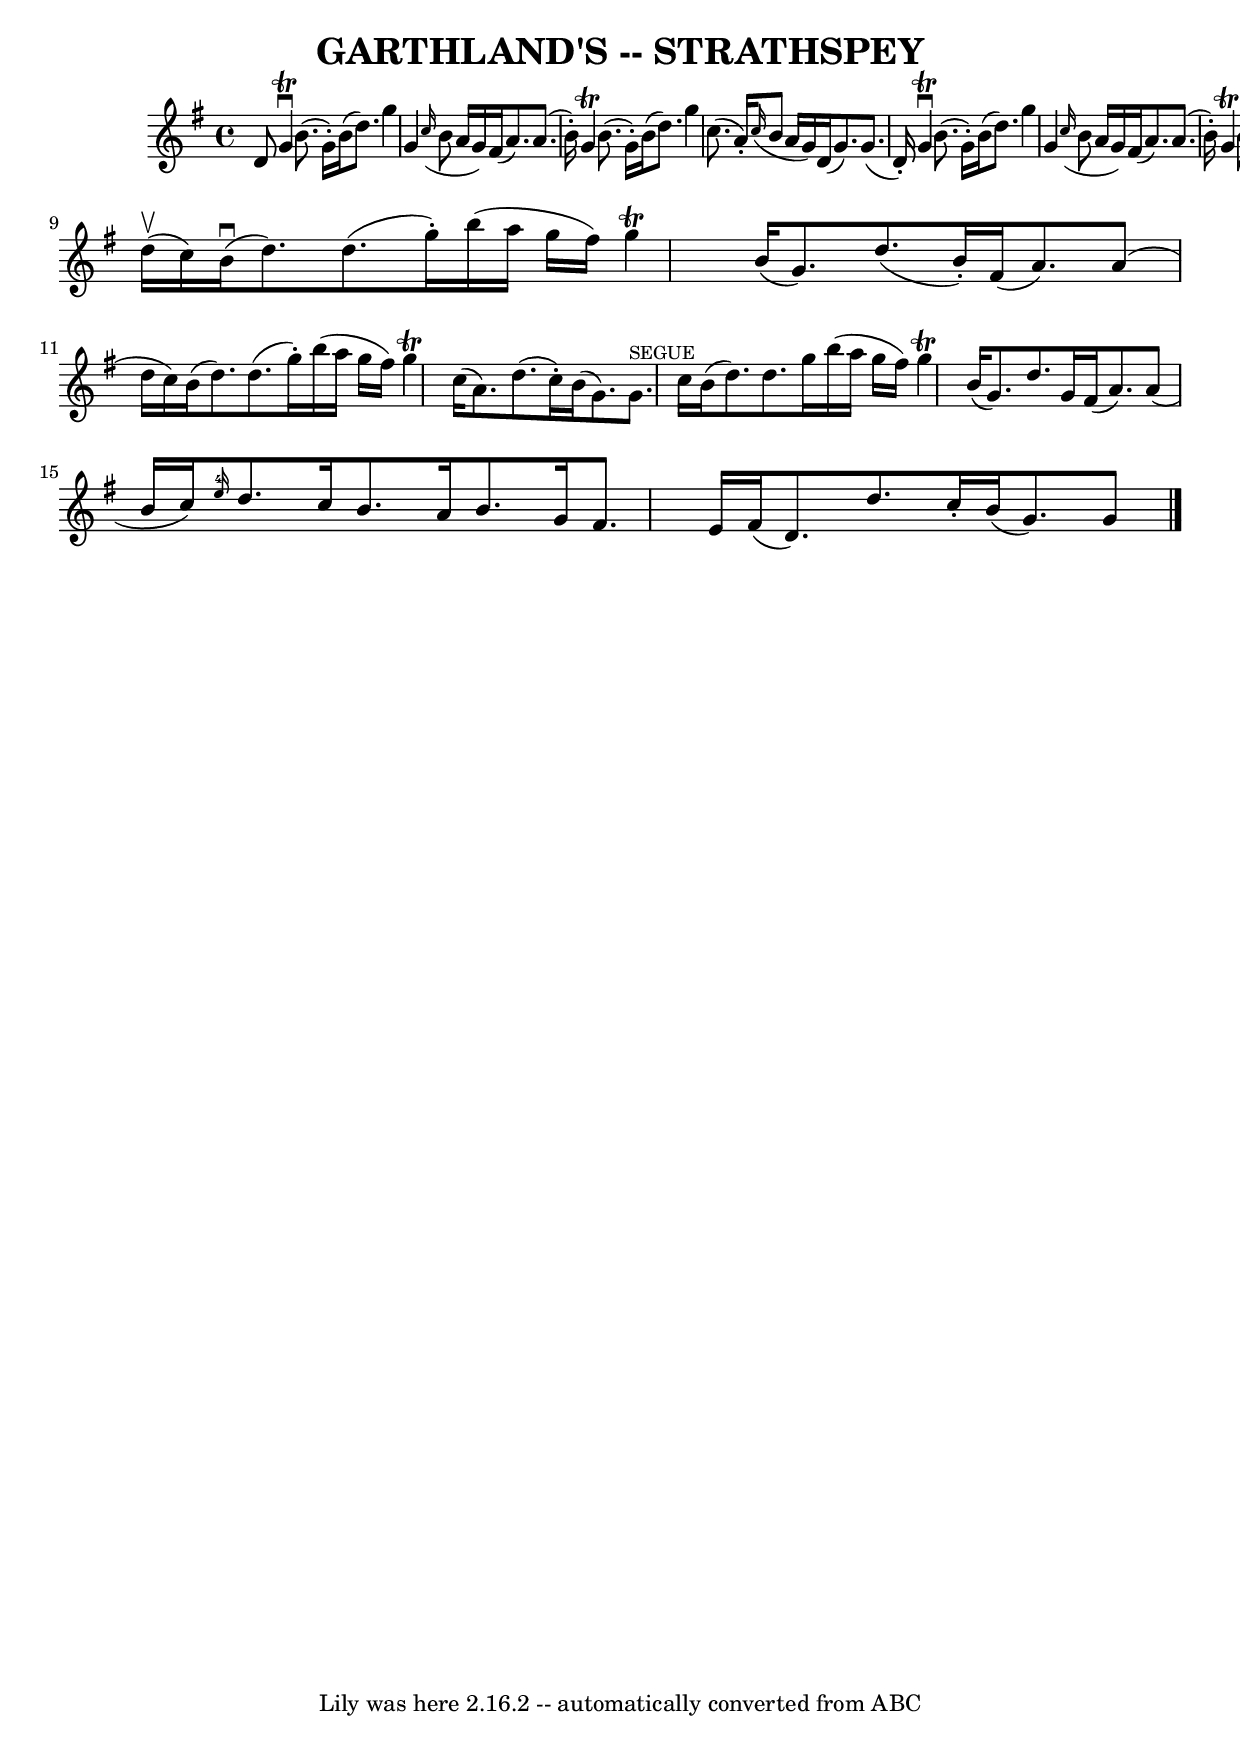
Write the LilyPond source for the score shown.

\version "2.16.2"
\include "Mammoth.ily"
\header {
  %% book = "Ryan's Mammoth Collection of Fiddle Tunes"
  crossRefNumber = "1"
  footnotes = ""
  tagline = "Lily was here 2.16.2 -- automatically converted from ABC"
  title = "GARTHLAND'S -- STRATHSPEY"

}
voicedefault =  {


  \override Staff.TimeSignature #'style = #'C
  \time 4/4 
  \key g \major
 d'8        |
  g'4^\downbow^\trill b'8. (
  g'16 -.) b'16 (d''8.) g''4    |
  g'4    \grace { c''16 
		  (
		} b'8 a'16 g'16) fis'16 (a'8.) a'8. (b'16 -.)       
  |
  g'4^\trill b'8. (g'16 -.) b'16 (d''8.) g''4    
  |
  c''8. (a'16 -.)   \grace { c''16 (
			   } b'8 a'16 g'16  
  -) d'16 (g'8.) g'8. (d'16 -.)   |
  |
  g'4 
  ^\downbow^\trill b'8. (g'16 -.) b'16 (d''8.) g''4    |
  
  g'4    \grace { c''16 (
		} b'8 a'16 g'16) fis'16 (a'8.)   
  a'8. (b'16 -.)       |
  g'4^\trill b'8. (g'16 -.) b'16 (
  d''8.) g''4    |
  c''8. (a'16 -.)   \grace { c''16 (
			   }   
  b'8 a'16 g'16) d'16 (g'8.) g'8    \bar "|." d''16 
  (^\upbow c''16)       |
  b'16 (^\downbow d''8.) d''8. (
  g''16 -.) b''16 (a''16 g''16 fis''16) g''4^\trill   |
  
  b'16 (g'8.) d''8. (b'16 -.) fis'16 (a'8.) a'8 (
  d''16 c''16)       |
  b'16 (d''8.) d''8. (g''16 -.)  
  b''16 (a''16 g''16 fis''16) g''4^\trill   |
  c''16 (
  a'8.) d''8. (c''16 -.) b'16 (g'8.) g'8.^\segue c''16  
  |
  |
  b'16 (d''8.) d''8. g''16 b''16 (
  a''16 g''16 fis''16) g''4^\trill   |
  b'16 (g'8.)   
  d''8. g'16 fis'16 (a'8.) a'8 (b'16 c''16)       |
  
  \grace { e''16-4 
	 } d''8. c''16 b'8. a'16 b'8. g'16    
  fis'8. e'16    |
  fis'16 (d'8.) d''8. c''16 -.   |
  
  b'16 (g'8.) g'8    \bar "|."   

}

\score{
  <<

    \context Staff="default"
    {
      \voicedefault 
      
    }

  >>
  \layout {
    
  }
  \midi {
  }

}
